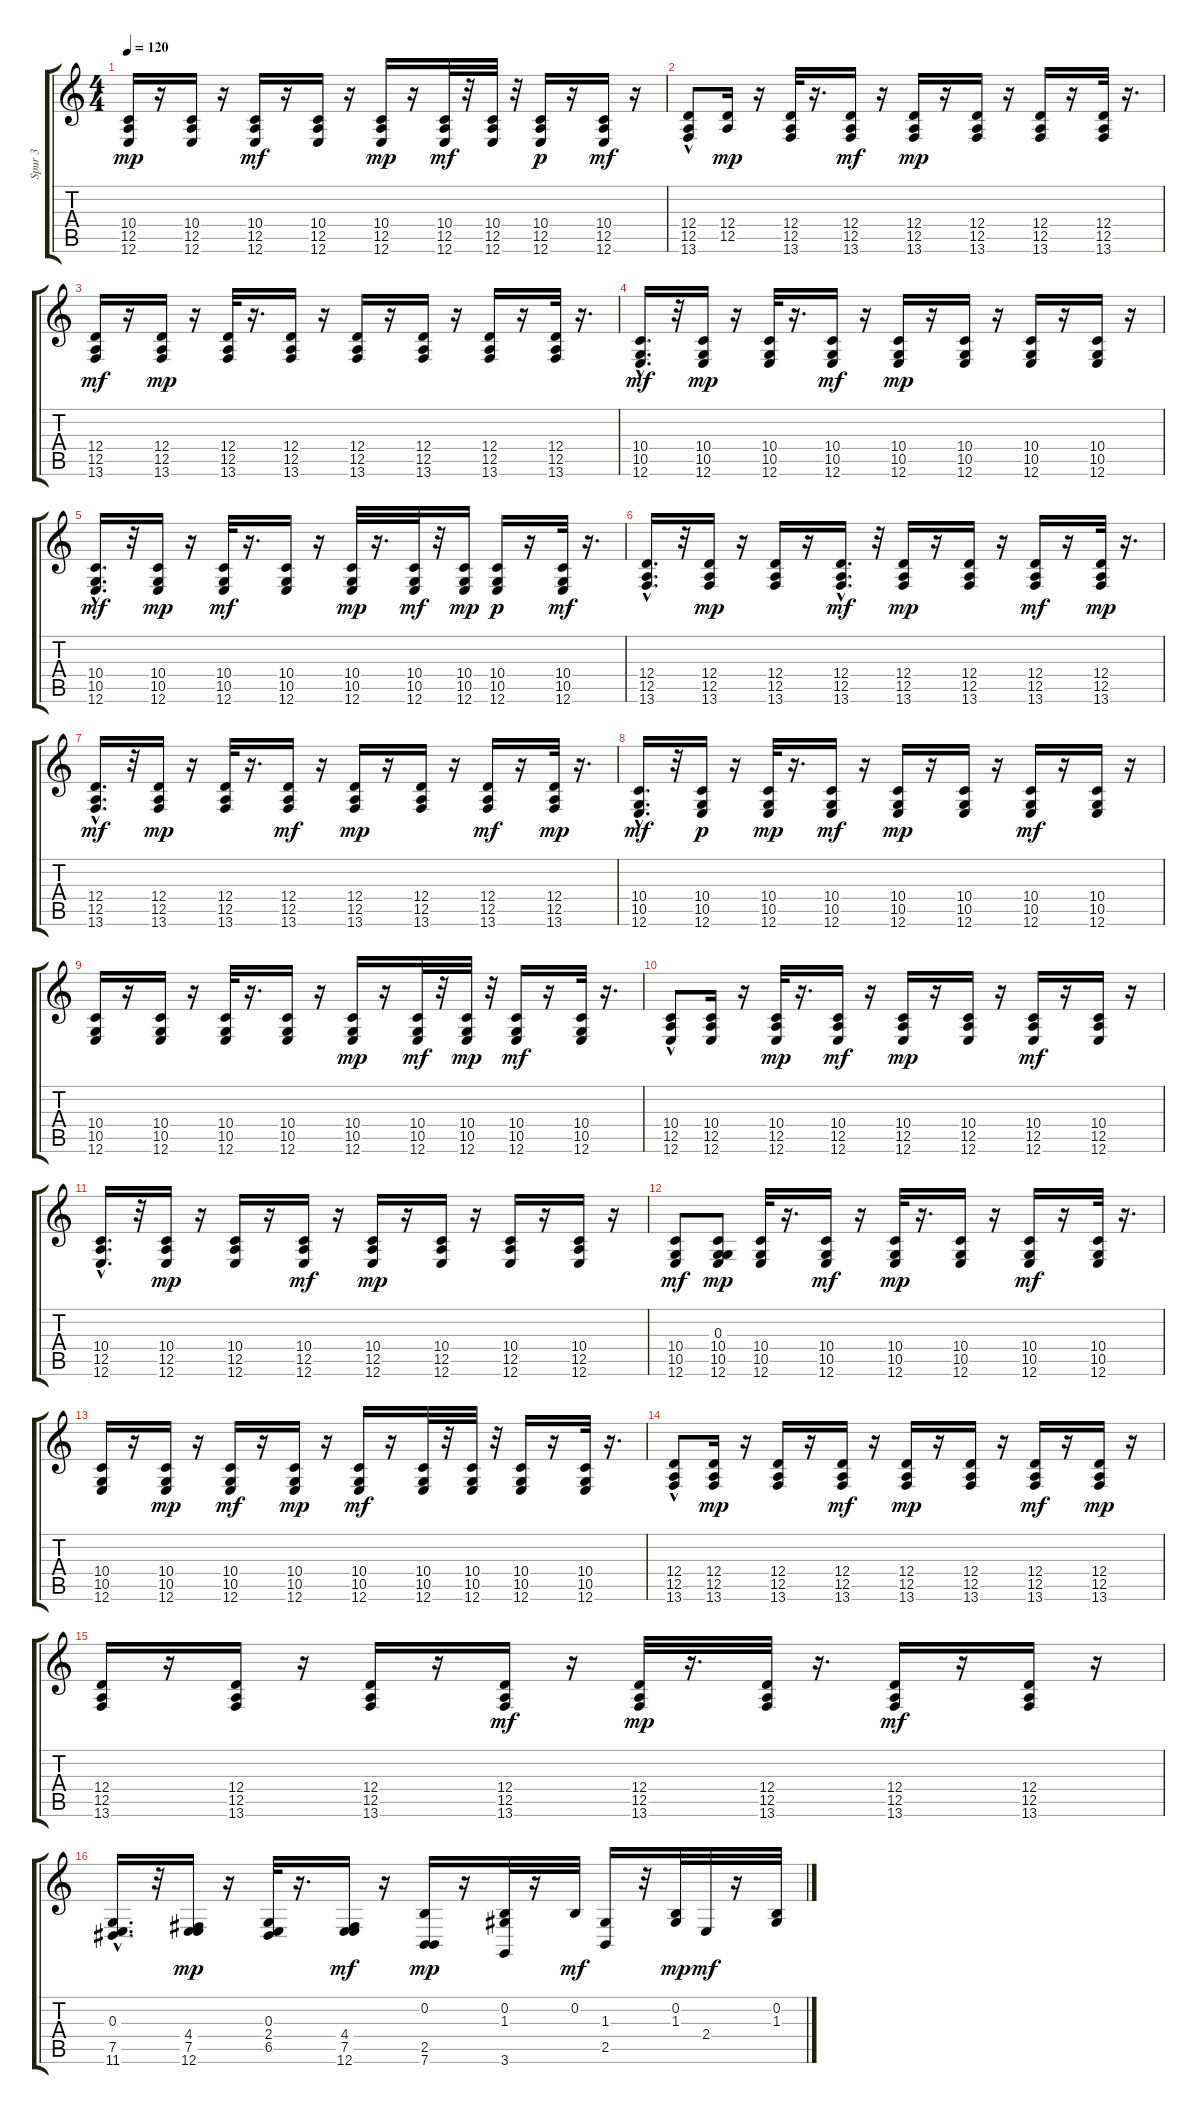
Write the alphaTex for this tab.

\track ("Spur 3" "Spur 3") {instrument honkytonkpiano}
\staff {score tabs}
\tuning (E4 B3 G3 D3 A2 E2) {hide}
\ts (4 4)
\tempo 120
\clef g2
\ks c
(10.4 12.5 12.6).16{dy mp} r.16 (10.4 12.5 12.6).16 r.16 (10.4 12.5 12.6).16{dy mf} r.16 (10.4 12.5 12.6).16 r.16 (10.4 12.5 12.6).16{dy mp} r.16 (10.4 12.5 12.6).32{dy mf} r.32 (10.4 12.5 12.6).32 r.32 (10.4 12.5 12.6).16{dy p} r.16 (10.4 12.5 12.6).16{dy mf} r.16 |
(12.4{hac} 12.5{hac} 13.6{hac}).8 (12.4 12.5).16{dy mp} r.16 (12.4 12.5 13.6).32 r.16{d} (12.4 12.5 13.6).16{dy mf} r.16 (12.4 12.5 13.6).16{dy mp} r.16 (12.4 12.5 13.6).16 r.16 (12.4 12.5 13.6).16 r.16 (12.4 12.5 13.6).32 r.16{d} |
(12.4 12.5 13.6).16{dy mf} r.16 (12.4 12.5 13.6).16{dy mp} r.16 (12.4 12.5 13.6).32 r.16{d} (12.4 12.5 13.6).16 r.16 (12.4 12.5 13.6).16 r.16 (12.4 12.5 13.6).16 r.16 (12.4 12.5 13.6).16 r.16 (12.4 12.5 13.6).32 r.16{d} |
(10.4{hac} 10.5{hac} 12.6{hac}).16{d dy mf} r.32 (10.4 10.5 12.6).16{dy mp} r.16 (10.4 10.5 12.6).32 r.16{d} (10.4 10.5 12.6).16{dy mf} r.16 (10.4 10.5 12.6).16{dy mp} r.16 (10.4 10.5 12.6).16 r.16 (10.4 10.5 12.6).16 r.16 (10.4 10.5 12.6).16 r.16 |
(10.4{hac} 10.5{hac} 12.6{hac}).16{d dy mf} r.32 (10.4 10.5 12.6).16{dy mp} r.16 (10.4 10.5 12.6).32{dy mf} r.16{d} (10.4 10.5 12.6).16 r.16 (10.4 10.5 12.6).32{dy mp} r.16{d} (10.4 10.5 12.6).32{dy mf} r.32 (10.4 10.5 12.6).16{dy mp} (10.4 10.5 12.6).16{dy p} r.16 (10.4 10.5 12.6).32{dy mf} r.16{d} |
(12.4{hac} 12.5{hac} 13.6{hac}).16{d} r.32 (12.4 12.5 13.6).16{dy mp} r.16 (12.4 12.5 13.6).16 r.16 (12.4 12.5 13.6{hac}).16{d dy mf} r.32 (12.4 12.5 13.6).16{dy mp} r.16 (12.4 12.5 13.6).16 r.16 (12.4 12.5 13.6).16{dy mf} r.16 (12.4 12.5 13.6).32{dy mp} r.16{d} |
(12.4{hac} 12.5{hac} 13.6{hac}).16{d dy mf} r.32 (12.4 12.5 13.6).16{dy mp} r.16 (12.4 12.5 13.6).32 r.16{d} (12.4 12.5 13.6).16{dy mf} r.16 (12.4 12.5 13.6).16{dy mp} r.16 (12.4 12.5 13.6).16 r.16 (12.4 12.5 13.6).16{dy mf} r.16 (12.4 12.5 13.6).32{dy mp} r.16{d} |
(10.4{hac} 10.5{hac} 12.6{hac}).16{d dy mf} r.32 (10.4 10.5 12.6).16{dy p} r.16 (10.4 10.5 12.6).32{dy mp} r.16{d} (10.4 10.5 12.6).16{dy mf} r.16 (10.4 10.5 12.6).16{dy mp} r.16 (10.4 10.5 12.6).16 r.16 (10.4 10.5 12.6).16{dy mf} r.16 (10.4 10.5 12.6).16 r.16 |
(10.4 10.5 12.6).16 r.16 (10.4 10.5 12.6).16 r.16 (10.4 10.5 12.6).32 r.16{d} (10.4 10.5 12.6).16 r.16 (10.4 10.5 12.6).16{dy mp} r.16 (10.4 10.5 12.6).32{dy mf} r.32 (10.4 10.5 12.6).32{dy mp} r.32 (10.4 10.5 12.6).16{dy mf} r.16 (10.4 10.5 12.6).32 r.16{d} |
(10.4{hac} 12.5 12.6{hac}).8 (10.4 12.5 12.6).16 r.16 (10.4 12.5 12.6).32{dy mp} r.16{d} (10.4 12.5 12.6).16{dy mf} r.16 (10.4 12.5 12.6).16{dy mp} r.16 (10.4 12.5 12.6).16 r.16 (10.4 12.5 12.6).16{dy mf} r.16 (10.4 12.5 12.6).16 r.16 |
(10.4{hac} 12.5{hac} 12.6{hac}).16{d} r.32 (10.4 12.5 12.6).16{dy mp} r.16 (10.4 12.5 12.6).16 r.16 (10.4 12.5 12.6).16{dy mf} r.16 (10.4 12.5 12.6).16{dy mp} r.16 (10.4 12.5 12.6).16 r.16 (10.4 12.5 12.6).16 r.16 (10.4 12.5 12.6).16 r.16 |
(10.4 10.5 12.6).8{dy mf} (0.3 10.4 10.5 12.6).8{dy mp} (10.4 10.5 12.6).32 r.16{d} (10.4 10.5 12.6).16{dy mf} r.16 (10.4 10.5 12.6).32{dy mp} r.16{d} (10.4 10.5 12.6).16 r.16 (10.4 10.5 12.6).16{dy mf} r.16 (10.4 10.5 12.6).32 r.16{d} |
(10.4 10.5 12.6).16 r.16 (10.4 10.5 12.6).16{dy mp} r.16 (10.4 10.5 12.6).16{dy mf} r.16 (10.4 10.5 12.6).16{dy mp} r.16 (10.4 10.5 12.6).16{dy mf} r.16 (10.4 10.5 12.6).32 r.32 (10.4 10.5 12.6).32 r.32 (10.4 10.5 12.6).16 r.16 (10.4 10.5 12.6).32 r.16{d} |
(12.4{hac} 12.5 13.6{hac}).8 (12.4 12.5 13.6).16{dy mp} r.16 (12.4 12.5 13.6).16 r.16 (12.4 12.5 13.6).16{dy mf} r.16 (12.4 12.5 13.6).16{dy mp} r.16 (12.4 12.5 13.6).16 r.16 (12.4 12.5 13.6).16{dy mf} r.16 (12.4 12.5 13.6).16{dy mp} r.16 |
(12.4 12.5 13.6).16 r.16 (12.4 12.5 13.6).16 r.16 (12.4 12.5 13.6).16 r.16 (12.4 12.5 13.6).16{dy mf} r.16 (12.4 12.5 13.6).32{dy mp} r.16{d} (12.4 12.5 13.6).32 r.16{d} (12.4 12.5 13.6).16{dy mf} r.16 (12.4 12.5 13.6).16 r.16 |
(0.3{hac} 7.5{hac} 11.6{hac}).16{d} r.32 (4.4 7.5 12.6).16{dy mp} r.16 (0.3 2.4 6.5).32 r.16{d} (4.4 7.5 12.6).16{dy mf} r.16 (0.2 2.5 7.6).16{dy mp} r.16 (0.2 1.3 3.6).32 r.16 0.2.32{dy mf} (1.3 2.5).16 r.32 (0.2 1.3).32{dy mp} 2.4.32{dy mf} r.16 (0.2 1.3).32
